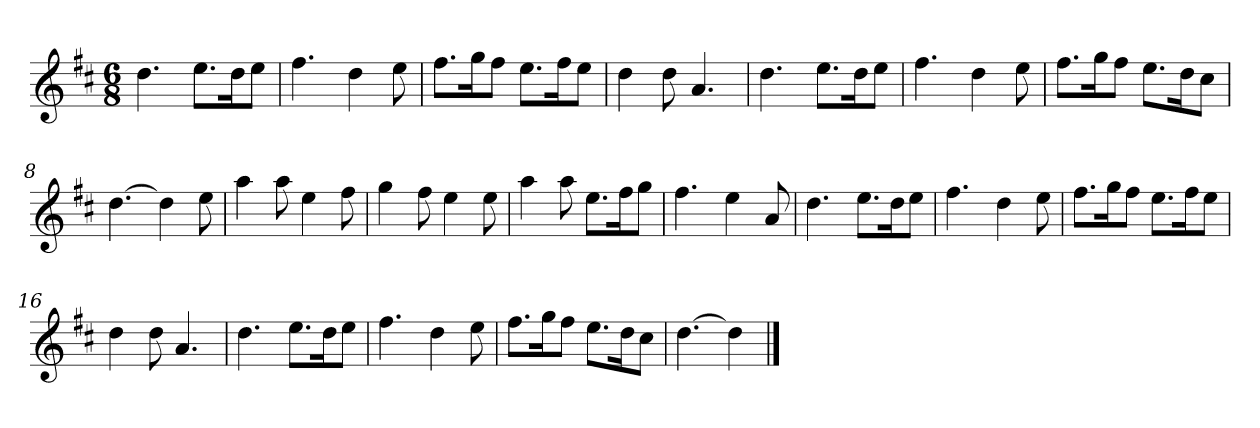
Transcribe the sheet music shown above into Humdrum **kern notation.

**kern
*part1
*staff1
*k[f#c#]
*M6/8
*MM120
=1
4.dd
8.eeL
16ddK
8eeJ
=2
4.ff#
4dd
8ee
=3
8.ff#L
16ggK
8ff#J
8.eeL
16ff#K
8eeJ
=4
4dd
8dd
4.a
=5
4.dd
8.eeL
16ddK
8eeJ
=6
4.ff#
4dd
8ee
=7
8.ff#L
16ggK
8ff#J
8.eeL
16ddK
8cc#J
=8
[4.dd
4dd]
8ee
=9
4aa
8aa
4ee
8ff#
=10
4gg
8ff#
4ee
8ee
=11
4aa
8aa
8.eeL
16ff#K
8ggJ
=12
4.ff#
4ee
8a
=13
4.dd
8.eeL
16ddK
8eeJ
=14
4.ff#
4dd
8ee
=15
8.ff#L
16ggK
8ff#J
8.eeL
16ff#K
8eeJ
=16
4dd
8dd
4.a
=17
4.dd
8.eeL
16ddK
8eeJ
=18
4.ff#
4dd
8ee
=19
8.ff#L
16ggK
8ff#J
8.eeL
16ddK
8cc#J
=20
[4.dd
4dd]
==
*-
